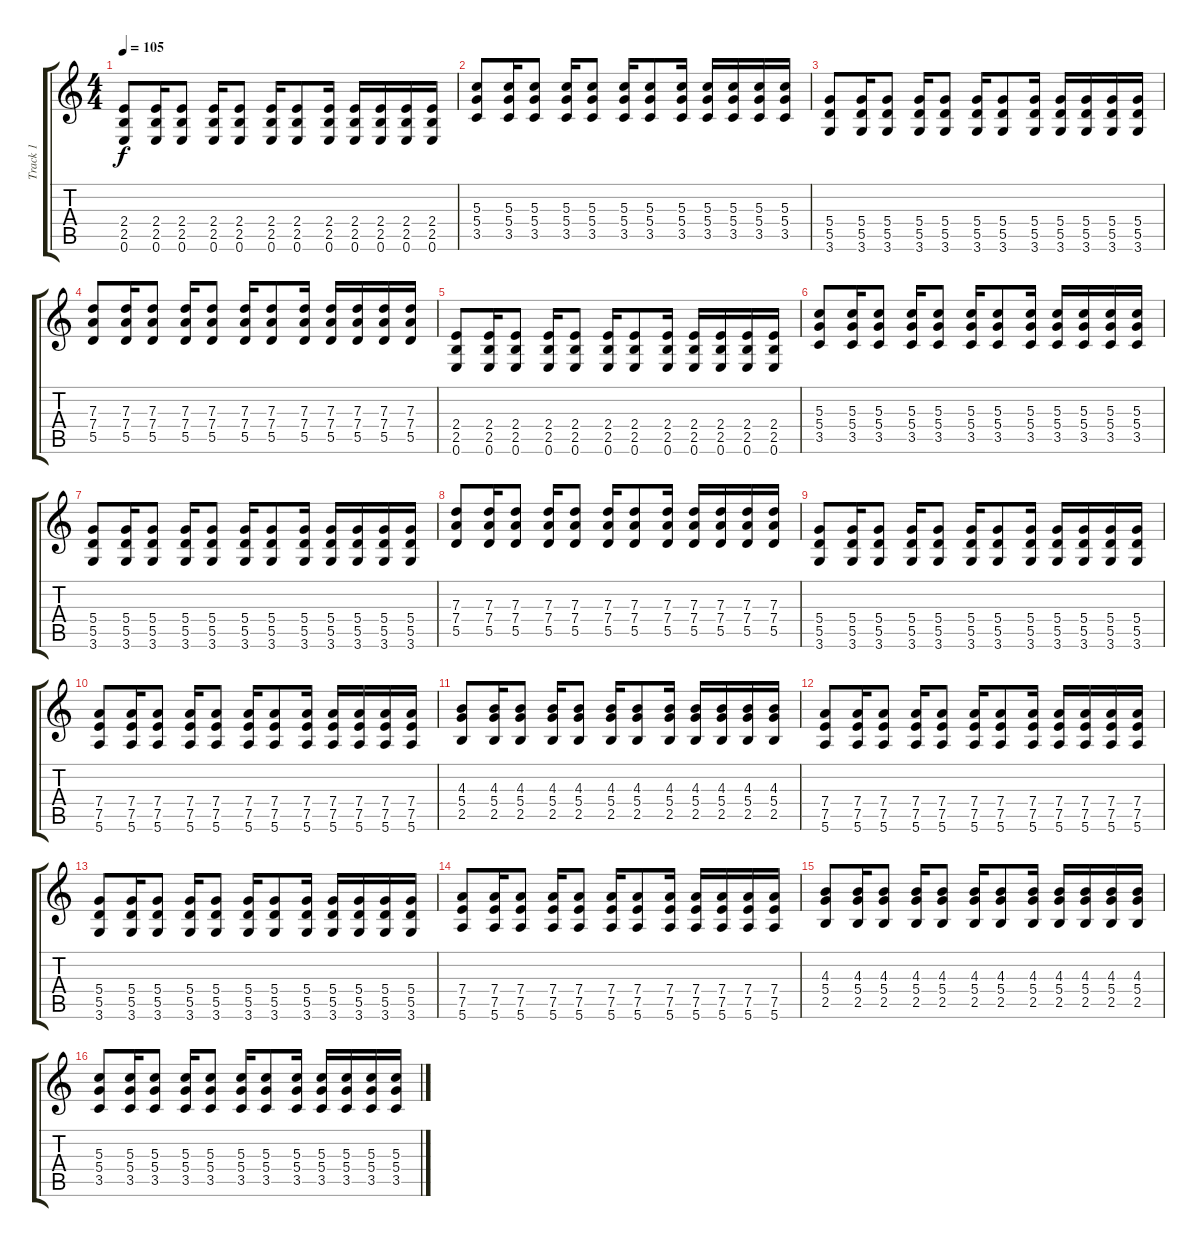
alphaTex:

\track ("Track 1" "Track 1") {instrument acousticguitarsteel}
\staff {score tabs}
\tuning (E4 B3 G3 D3 A2 E2) {hide}
\ts (4 4)
\tempo 105
\clef g2
\ks c
(2.4 2.5 0.6).8{dy f} (2.4 2.5 0.6).16 (2.4 2.5 0.6).8 (2.4 2.5 0.6).16 (2.4 2.5 0.6).8 (2.4 2.5 0.6).16 (2.4 2.5 0.6).8 (2.4 2.5 0.6).16 (2.4 2.5 0.6).16 (2.4 2.5 0.6).16 (2.4 2.5 0.6).16 (2.4 2.5 0.6).16 |
(5.3 5.4 3.5).8 (5.3 5.4 3.5).16 (5.3 5.4 3.5).8 (5.3 5.4 3.5).16 (5.3 5.4 3.5).8 (5.3 5.4 3.5).16 (5.3 5.4 3.5).8 (5.3 5.4 3.5).16 (5.3 5.4 3.5).16 (5.3 5.4 3.5).16 (5.3 5.4 3.5).16 (5.3 5.4 3.5).16 |
(5.4 5.5 3.6).8 (5.4 5.5 3.6).16 (5.4 5.5 3.6).8 (5.4 5.5 3.6).16 (5.4 5.5 3.6).8 (5.4 5.5 3.6).16 (5.4 5.5 3.6).8 (5.4 5.5 3.6).16 (5.4 5.5 3.6).16 (5.4 5.5 3.6).16 (5.4 5.5 3.6).16 (5.4 5.5 3.6).16 |
(7.3 7.4 5.5).8 (7.3 7.4 5.5).16 (7.3 7.4 5.5).8 (7.3 7.4 5.5).16 (7.3 7.4 5.5).8 (7.3 7.4 5.5).16 (7.3 7.4 5.5).8 (7.3 7.4 5.5).16 (7.3 7.4 5.5).16 (7.3 7.4 5.5).16 (7.3 7.4 5.5).16 (7.3 7.4 5.5).16 |
(2.4 2.5 0.6).8 (2.4 2.5 0.6).16 (2.4 2.5 0.6).8 (2.4 2.5 0.6).16 (2.4 2.5 0.6).8 (2.4 2.5 0.6).16 (2.4 2.5 0.6).8 (2.4 2.5 0.6).16 (2.4 2.5 0.6).16 (2.4 2.5 0.6).16 (2.4 2.5 0.6).16 (2.4 2.5 0.6).16 |
(5.3 5.4 3.5).8 (5.3 5.4 3.5).16 (5.3 5.4 3.5).8 (5.3 5.4 3.5).16 (5.3 5.4 3.5).8 (5.3 5.4 3.5).16 (5.3 5.4 3.5).8 (5.3 5.4 3.5).16 (5.3 5.4 3.5).16 (5.3 5.4 3.5).16 (5.3 5.4 3.5).16 (5.3 5.4 3.5).16 |
(5.4 5.5 3.6).8 (5.4 5.5 3.6).16 (5.4 5.5 3.6).8 (5.4 5.5 3.6).16 (5.4 5.5 3.6).8 (5.4 5.5 3.6).16 (5.4 5.5 3.6).8 (5.4 5.5 3.6).16 (5.4 5.5 3.6).16 (5.4 5.5 3.6).16 (5.4 5.5 3.6).16 (5.4 5.5 3.6).16 |
(7.3 7.4 5.5).8 (7.3 7.4 5.5).16 (7.3 7.4 5.5).8 (7.3 7.4 5.5).16 (7.3 7.4 5.5).8 (7.3 7.4 5.5).16 (7.3 7.4 5.5).8 (7.3 7.4 5.5).16 (7.3 7.4 5.5).16 (7.3 7.4 5.5).16 (7.3 7.4 5.5).16 (7.3 7.4 5.5).16 |
(5.4 5.5 3.6).8 (5.4 5.5 3.6).16 (5.4 5.5 3.6).8 (5.4 5.5 3.6).16 (5.4 5.5 3.6).8 (5.4 5.5 3.6).16 (5.4 5.5 3.6).8 (5.4 5.5 3.6).16 (5.4 5.5 3.6).16 (5.4 5.5 3.6).16 (5.4 5.5 3.6).16 (5.4 5.5 3.6).16 |
(7.4 7.5 5.6).8 (7.4 7.5 5.6).16 (7.4 7.5 5.6).8 (7.4 7.5 5.6).16 (7.4 7.5 5.6).8 (7.4 7.5 5.6).16 (7.4 7.5 5.6).8 (7.4 7.5 5.6).16 (7.4 7.5 5.6).16 (7.4 7.5 5.6).16 (7.4 7.5 5.6).16 (7.4 7.5 5.6).16 |
(4.3 5.4 2.5).8 (4.3 5.4 2.5).16 (4.3 5.4 2.5).8 (4.3 5.4 2.5).16 (4.3 5.4 2.5).8 (4.3 5.4 2.5).16 (4.3 5.4 2.5).8 (4.3 5.4 2.5).16 (4.3 5.4 2.5).16 (4.3 5.4 2.5).16 (4.3 5.4 2.5).16 (4.3 5.4 2.5).16 |
(7.4 7.5 5.6).8 (7.4 7.5 5.6).16 (7.4 7.5 5.6).8 (7.4 7.5 5.6).16 (7.4 7.5 5.6).8 (7.4 7.5 5.6).16 (7.4 7.5 5.6).8 (7.4 7.5 5.6).16 (7.4 7.5 5.6).16 (7.4 7.5 5.6).16 (7.4 7.5 5.6).16 (7.4 7.5 5.6).16 |
(5.4 5.5 3.6).8 (5.4 5.5 3.6).16 (5.4 5.5 3.6).8 (5.4 5.5 3.6).16 (5.4 5.5 3.6).8 (5.4 5.5 3.6).16 (5.4 5.5 3.6).8 (5.4 5.5 3.6).16 (5.4 5.5 3.6).16 (5.4 5.5 3.6).16 (5.4 5.5 3.6).16 (5.4 5.5 3.6).16 |
(7.4 7.5 5.6).8 (7.4 7.5 5.6).16 (7.4 7.5 5.6).8 (7.4 7.5 5.6).16 (7.4 7.5 5.6).8 (7.4 7.5 5.6).16 (7.4 7.5 5.6).8 (7.4 7.5 5.6).16 (7.4 7.5 5.6).16 (7.4 7.5 5.6).16 (7.4 7.5 5.6).16 (7.4 7.5 5.6).16 |
(4.3 5.4 2.5).8 (4.3 5.4 2.5).16 (4.3 5.4 2.5).8 (4.3 5.4 2.5).16 (4.3 5.4 2.5).8 (4.3 5.4 2.5).16 (4.3 5.4 2.5).8 (4.3 5.4 2.5).16 (4.3 5.4 2.5).16 (4.3 5.4 2.5).16 (4.3 5.4 2.5).16 (4.3 5.4 2.5).16 |
(5.3 5.4 3.5).8 (5.3 5.4 3.5).16 (5.3 5.4 3.5).8 (5.3 5.4 3.5).16 (5.3 5.4 3.5).8 (5.3 5.4 3.5).16 (5.3 5.4 3.5).8 (5.3 5.4 3.5).16 (5.3 5.4 3.5).16 (5.3 5.4 3.5).16 (5.3 5.4 3.5).16 (5.3 5.4 3.5).16
